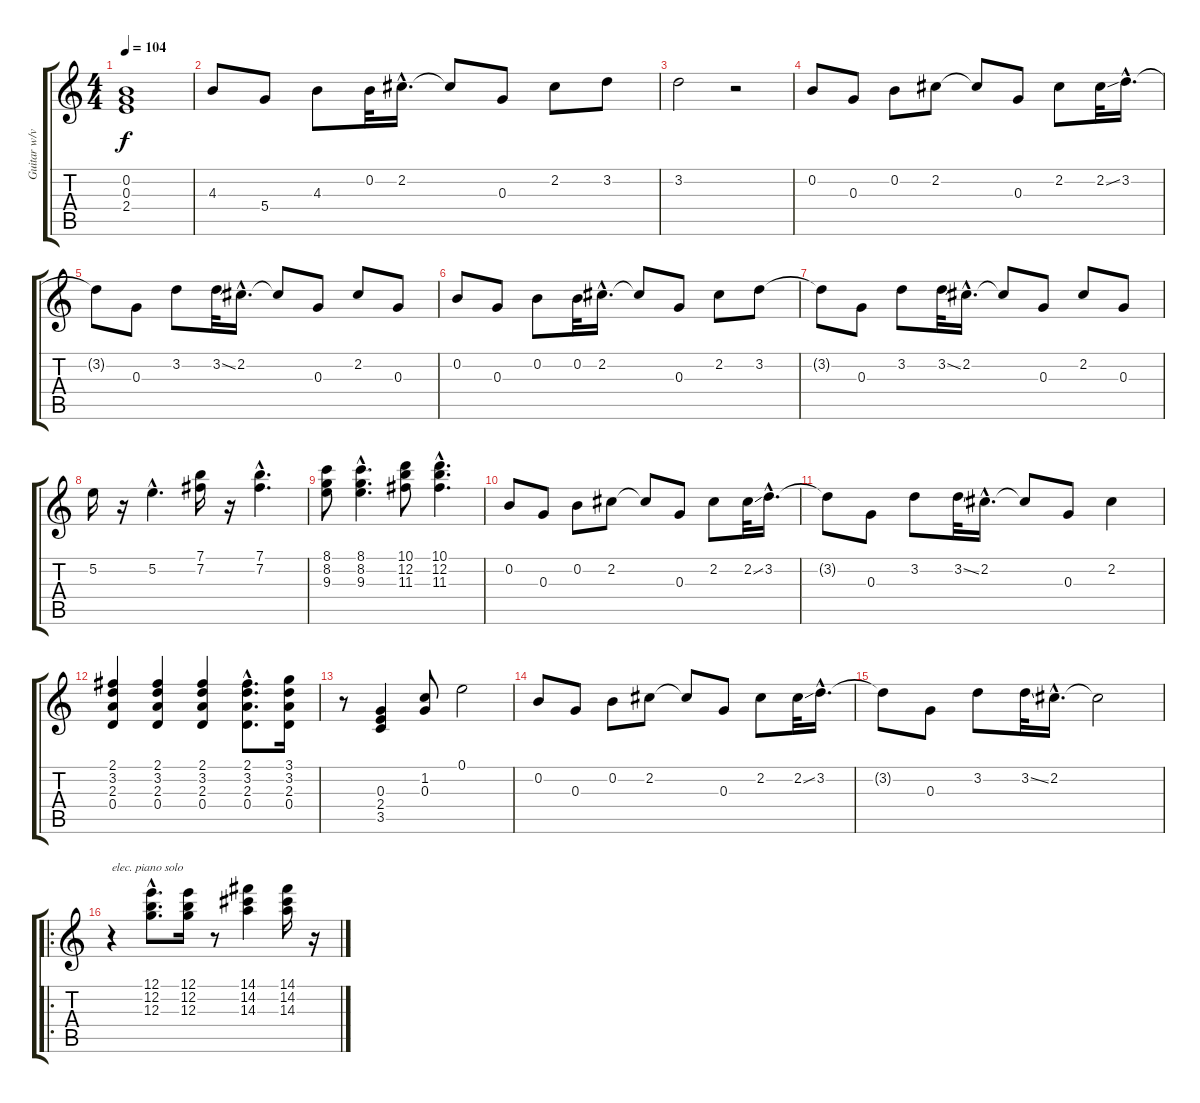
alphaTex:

\track ("Guitar w/vibe Effect" "Guitar w/v") {instrument electricguitarjazz}
\staff {score tabs}
\tuning (E4 B3 G3 D3 A2 E2) {hide}
\ts (4 4)
\tempo 104
\clef g2
\ks c
(0.2{t} 0.3{t} 2.4{t}).1{dy f} |
4.3.8 5.4.8 4.3.8 0.2.32 2.2{hac}.16{d} 2.2{t}.8 0.3.8 2.2.8 3.2.8 |
3.2.2 r.2 |
0.2.8 0.3.8 0.2.8 2.2.8 2.2{t}.8 0.3.8 2.2.8 2.2{ss}.32 3.2{hac}.16{d} |
3.2{t}.8 0.3.8 3.2.8 3.2{ss}.32 2.2{hac}.16{d} 2.2{t}.8 0.3.8 2.2.8 0.3.8 |
0.2.8 0.3.8 0.2.8 0.2.32 2.2{hac}.16{d} 2.2{t}.8 0.3.8 2.2.8 3.2.8 |
3.2{t}.8 0.3.8 3.2.8 3.2{ss}.32 2.2{hac}.16{d} 2.2{t}.8 0.3.8 2.2.8 0.3.8 |
5.2.16 r.16 5.2{hac}.4{d} (7.1 7.2).16 r.16 (7.1{hac} 7.2{hac}).4{d} |
(8.1 8.2 9.3).8 (8.1{hac} 8.2{hac} 9.3{hac}).4{d} (10.1 12.2 11.3).8 (10.1{hac} 12.2{hac} 11.3{hac}).4{d} |
0.2.8 0.3.8 0.2.8 2.2.8 2.2{t}.8 0.3.8 2.2.8 2.2{ss}.32 3.2{hac}.16{d} |
3.2{t}.8 0.3.8 3.2.8 3.2{ss}.32 2.2{hac}.16{d} 2.2{t}.8 0.3.8 2.2.4 |
(2.1 3.2 2.3 0.4).4 (2.1 3.2 2.3 0.4).4 (2.1 3.2 2.3 0.4).4 (2.1{hac} 3.2{hac} 2.3{hac} 0.4{hac}).8{d} (3.1 3.2 2.3 0.4).16 |
r.8 (0.3 2.4 3.5).4 (1.2 0.3).8 0.1.2 |
0.2.8 0.3.8 0.2.8 2.2.8 2.2{t}.8 0.3.8 2.2.8 2.2{ss}.32 3.2{hac}.16{d} |
3.2{t}.8 0.3.8 3.2.8 3.2{ss}.32 2.2{hac}.16{d} 2.2{t}.2 |
\ro
r.4{txt "elec. piano solo"} (12.1{hac} 12.2{hac} 12.3{hac}).8{d} (12.1 12.2 12.3).16 r.8 (14.1 14.2 14.3).4 (14.1 14.2 14.3).16 r.16
